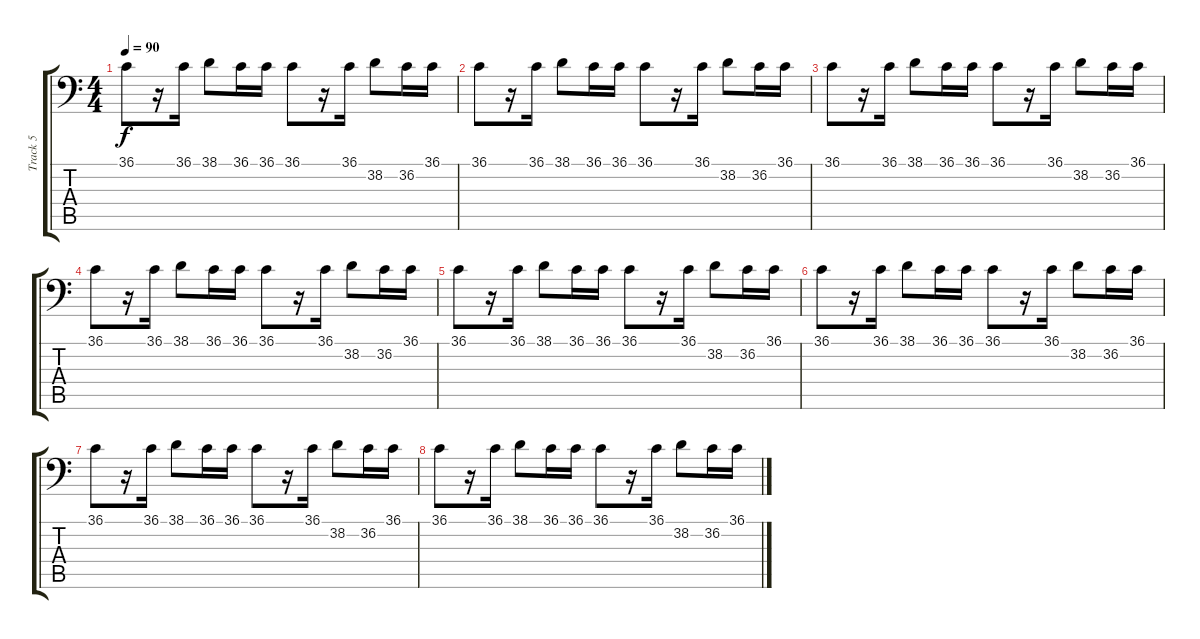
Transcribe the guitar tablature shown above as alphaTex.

\track ("Track 5" "Track 5") {instrument acousticgrandpiano}
\staff {score tabs}
\tuning (C-1 C-1 C-1 C-1 C-1 C-1) {hide}
\ts (4 4)
\tempo 90
\clef f4
\ks c
36.1.8{dy f} r.16 36.1.16 38.1.8 36.1.16 36.1.16 36.1.8 r.16 36.1.16 38.2.8 36.2.16 36.1.16 |
36.1.8 r.16 36.1.16 38.1.8 36.1.16 36.1.16 36.1.8 r.16 36.1.16 38.2.8 36.2.16 36.1.16 |
36.1.8 r.16 36.1.16 38.1.8 36.1.16 36.1.16 36.1.8 r.16 36.1.16 38.2.8 36.2.16 36.1.16 |
36.1.8 r.16 36.1.16 38.1.8 36.1.16 36.1.16 36.1.8 r.16 36.1.16 38.2.8 36.2.16 36.1.16 |
36.1.8 r.16 36.1.16 38.1.8 36.1.16 36.1.16 36.1.8 r.16 36.1.16 38.2.8 36.2.16 36.1.16 |
36.1.8 r.16 36.1.16 38.1.8 36.1.16 36.1.16 36.1.8 r.16 36.1.16 38.2.8 36.2.16 36.1.16 |
36.1.8 r.16 36.1.16 38.1.8 36.1.16 36.1.16 36.1.8 r.16 36.1.16 38.2.8 36.2.16 36.1.16 |
36.1.8 r.16 36.1.16 38.1.8 36.1.16 36.1.16 36.1.8 r.16 36.1.16 38.2.8 36.2.16 36.1.16
